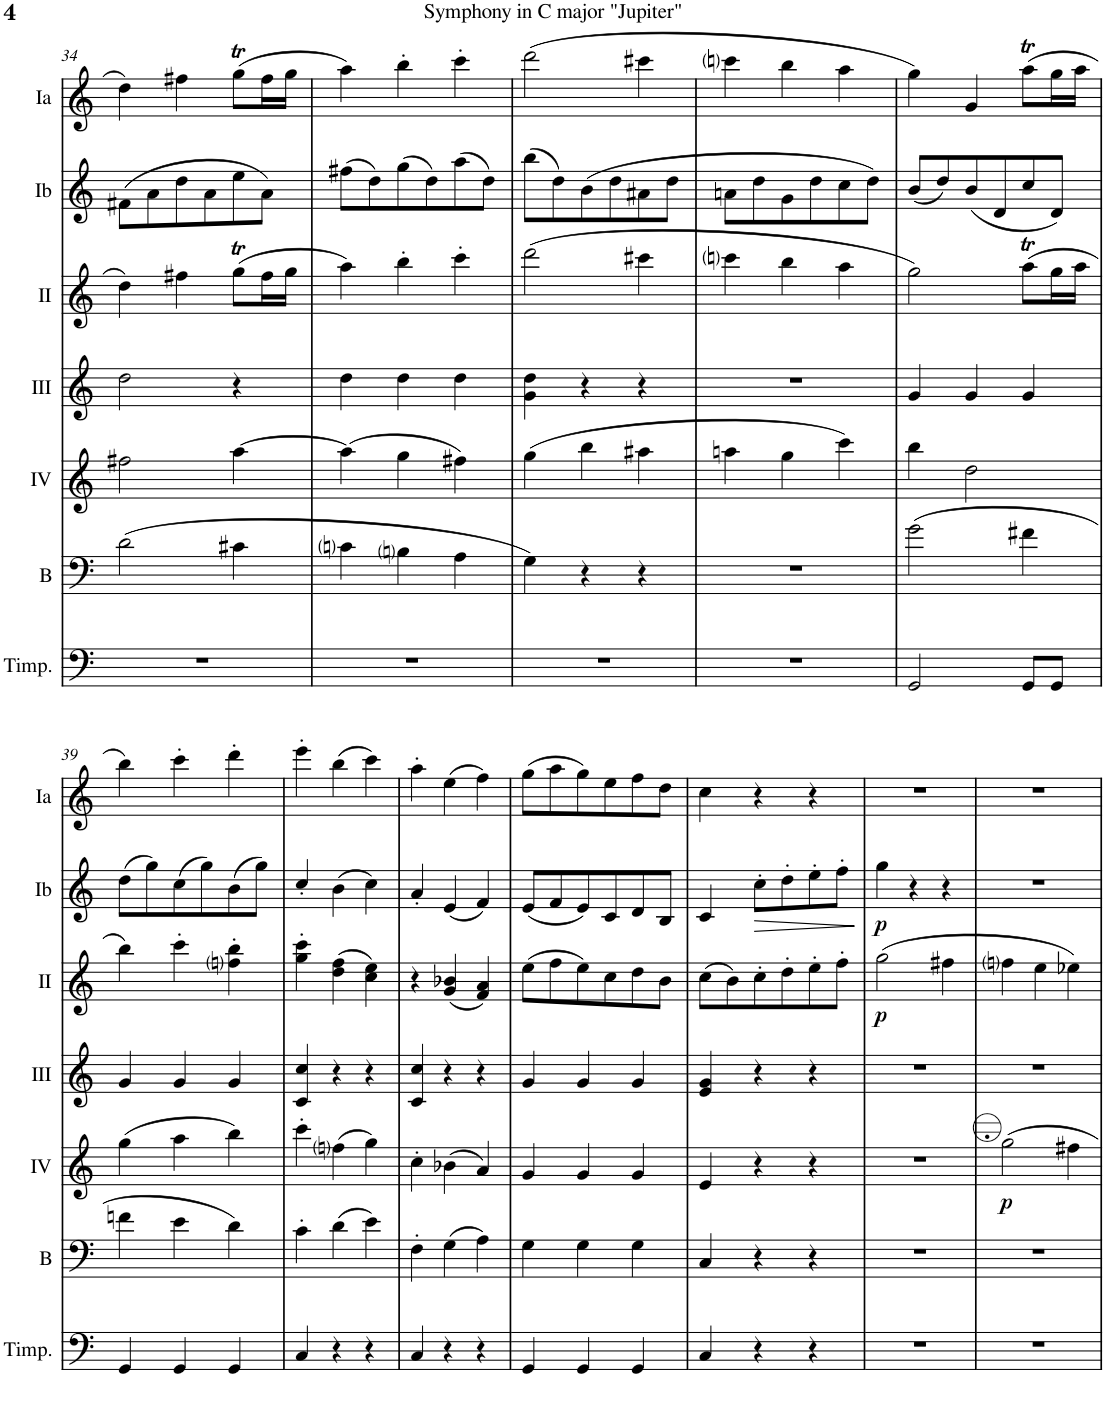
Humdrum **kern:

**kern	**kern	**kern	**dynam	**kern	**kern	**dynam	**kern	**dynam	**kern
*part7	*part6	*part5	*part5	*part4	*part3	*part3	*part2	*part2	*part1
*staff7	*staff6	*staff5	*staff5	*staff4	*staff3	*staff3	*staff2	*staff2	*staff1
*I"Timpani	*I"Bass	*I"Acc. 4	*	*I"Acc. 3	*I"Acc. 2	*	*I"Acc. 1b	*	*I"Acc. 1a
*I'Timp.	*I'B	*	*	*	*	*	*	*	*
!!LO:PB:g=z
*clefF4	*clefF4	*clefG2	*	*clefG2	*clefG2	*	*clefG2	*	*clefG2
*	*Trd7c12	*Trd7c12	*	*Trd7c12	*	*	*	*	*
*k[]	*k[]	*k[]	*	*k[]	*k[]	*	*k[]	*	*k[]
*M3/4	*M3/4	*M3/4	*	*M3/4	*M3/4	*	*M3/4	*	*M3/4
=34	=34	=34	=34	=34	=34	=34	=34	=34	=34
2.r	(2d\	2ff#X\	.	2dd\	4dd\	.	(8f#X\L	.	4dd\
.	.	.	.	.	.	.	8a\	.	.
.	.	.	.	.	4ff#X\	.	8dd\	.	4ff#X\
.	.	.	.	.	.	.	8a\	.	.
.	4c#X\	[4aa\	.	4r	(8ggT\L	.	8ee\	.	(8ggT\L
.	.	.	.	.	16ff#\L	.	8a\J)	.	16ff#\L
.	.	.	.	.	16gg\JJ	.	.	.	16gg\JJ
=35	=35	=35	=35	=35	=35	=35	=35	=35	=35
2.r	4cni\	(4aa\]	.	4dd\	4aa\)	.	(8ff#X\L	.	4aa\)
.	.	.	.	.	.	.	8dd\)	.	.
.	4Bni\	4gg\	.	4dd\	4bb'\	.	(8gg\	.	4bb'\
.	.	.	.	.	.	.	8dd\)	.	.
.	4A\	4ff#X\)	.	4dd\	4ccc'\	.	(8aa\	.	4ccc'\
.	.	.	.	.	.	.	8dd\J)	.	.
=36	=36	=36	=36	=36	=36	=36	=36	=36	=36
2.r	4G\)	(4gg\	.	4g\ 4dd\	(2ddd\	.	(8bb\L	.	(2ddd\
.	.	.	.	.	.	.	8dd\)	.	.
.	4r	4bb\	.	4r	.	.	(8b\	.	.
.	.	.	.	.	.	.	8dd\	.	.
.	4r	4aa#X\	.	4r	4ccc#X\	.	8a#X\	.	4ccc#X\
.	.	.	.	.	.	.	8dd\J	.	.
=37	=37	=37	=37	=37	=37	=37	=37	=37	=37
2.r	2.r	4aan\	.	2.r	4cccni\	.	8an\L	.	4cccni\
.	.	.	.	.	.	.	8dd\	.	.
.	.	4gg\	.	.	4bb\	.	8g\	.	4bb\
.	.	.	.	.	.	.	8dd\	.	.
.	.	4ccc\)	.	.	4aa\	.	8cc\	.	4aa\
.	.	.	.	.	.	.	8dd\J)	.	.
=38	=38	=38	=38	=38	=38	=38	=38	=38	=38
2GG/	(2g\	4bb\	.	4g/	2gg\)	.	(8b/L	.	4gg\)
.	.	.	.	.	.	.	8dd/)	.	.
.	.	2dd\	.	4g/	.	.	(8b/	.	4g/
.	.	.	.	.	.	.	8d/	.	.
8GG/L	4f#X\	.	.	4g/	(8aaT\L	.	8cc/	.	(8aaT\L
8GG/J	.	.	.	.	16gg\L	.	8d/J)	.	16gg\L
.	.	.	.	.	16aa\JJ	.	.	.	16aa\JJ
!!LO:LB:g=z
=39	=39	=39	=39	=39	=39	=39	=39	=39	=39
4GG/	4fn\	(4gg\	.	4g/	4bb\)	.	(8dd\L	.	4bb\)
.	.	.	.	.	.	.	8gg\)	.	.
4GG/	4e\	4aa\	.	4g/	4ccc'\	.	(8cc\	.	4ccc'\
.	.	.	.	.	.	.	8gg\)	.	.
4GG/	4d\)	4bb\)	.	4g/	4ffni\' 4bb\'	.	(8b\	.	4ddd'\
.	.	.	.	.	.	.	8gg\J)	.	.
=40	=40	=40	=40	=40	=40	=40	=40	=40	=40
4C/	4c'\	4ccc'\	.	4c/ 4cc/	4gg\' 4ccc\'	.	4cc'/	.	4eee'\
4r	(4d\	(4ffni\	.	4r	(4dd\ 4ff\	.	(4b\	.	(4bb\
4r	4e\)	4gg\)	.	4r	4cc\ 4ee\)	.	4cc\)	.	4ccc\)
=41	=41	=41	=41	=41	=41	=41	=41	=41	=41
4C/	4F'\	4cc'\	.	4c/ 4cc/	4r	.	4a'/	.	4aa'\
4r	(4G\	(4b-X\	.	4r	(4g/ 4b-X/	.	(4e/	.	(4ee\
4r	4A\)	4a/)	.	4r	4f/ 4a/)	.	4f/)	.	4ff\)
=42	=42	=42	=42	=42	=42	=42	=42	=42	=42
4GG/	4G\	4g/	.	4g/	(8ee\L	.	(8e/L	.	(8gg\L
.	.	.	.	.	8ff\	.	8f/	.	8aa\
4GG/	4G\	4g/	.	4g/	8ee\)	.	8e/)	.	8gg\)
.	.	.	.	.	8cc\	.	8c/	.	8ee\
4GG/	4G\	4g/	.	4g/	8dd\	.	8d/	.	8ff\
.	.	.	.	.	8b\J	.	8B/J	.	8dd\J
=43	=43	=43	=43	=43	=43	=43	=43	=43	=43
4C/	4C/	4e/	.	4e/ 4g/	(8cc\L	.	4c/	.	4cc\
.	.	.	.	.	8b\)	.	.	.	.
!	!	!	!	!	!	!	!	!LO:HP:b	!
4r	4r	4r	.	4r	8cc'\	.	8cc'\L	>	4r
.	.	.	.	.	8dd'\	.	8dd'\	.	.
4r	4r	4r	.	4r	8ee'\	.	8ee'\	.	4r
.	.	.	.	.	8ff'\J	.	8ff'\J	.	.
.	.	.	.	.	.	.	.	]	.
=44	=44	=44	=44	=44	=44	=44	=44	=44	=44
!	!	!	!	!	!	!LO:DY:b	!	!LO:DY:b	!
2.r	2.r	2.r	.	2.r	(2gg\	p	4gg\	p	2.r
.	.	.	.	.	.	.	4r	.	.
.	.	.	.	.	4ff#X\	.	4r	.	.
=45	=45	=45	=45	=45	=45	=45	=45	=45	=45
!	!	!	!LO:DY:b	!	!	!	!	!	!
2.r	2.r	2gg\	p	2.r	4ffni\	.	2.r	.	2.r
.	.	.	.	.	4ee\	.	.	.	.
.	.	4ff#X\	.	.	4ee-X\)	.	.	.	.
=	=	=	=	=	=	=	=	=	=
*-	*-	*-	*-	*-	*-	*-	*-	*-	*-
